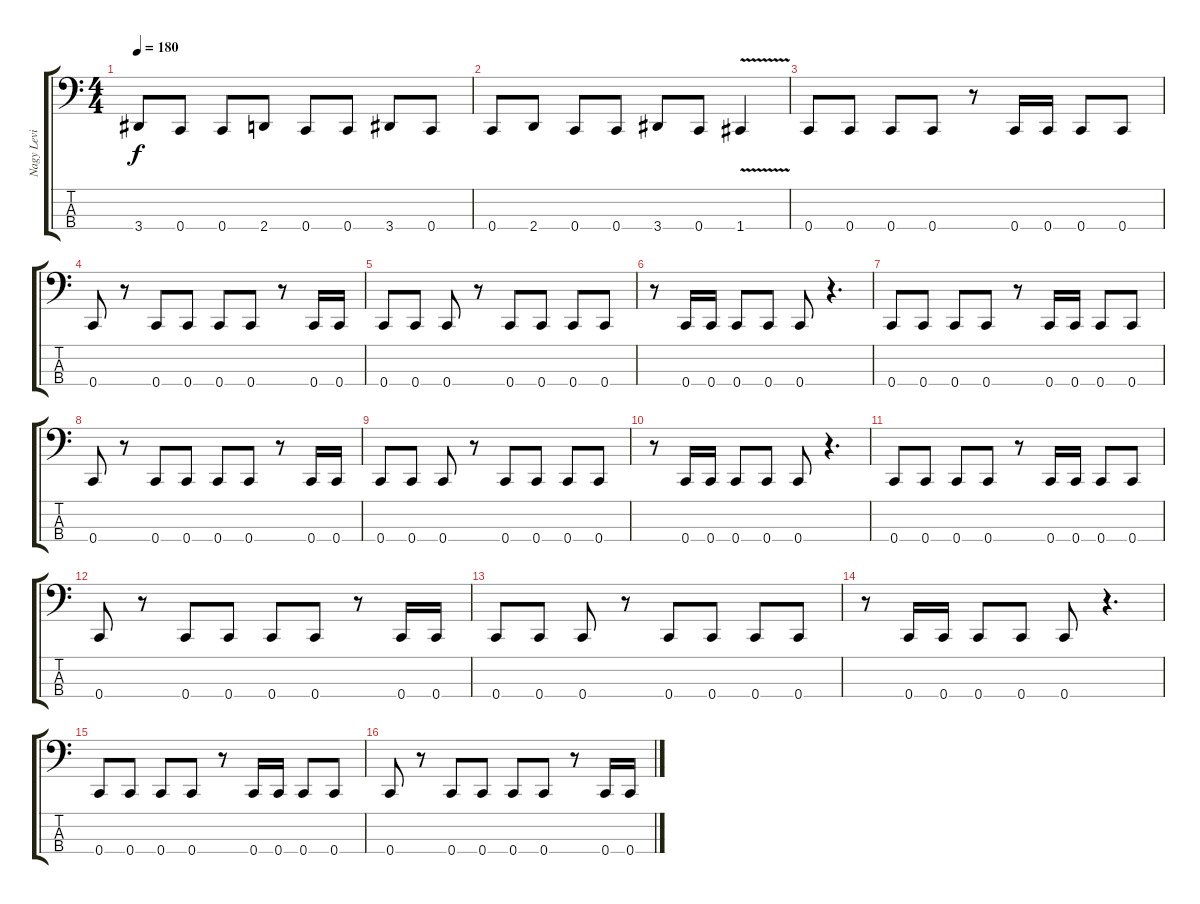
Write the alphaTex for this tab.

\track ("Nagy Levi" "Nagy Levi") {instrument electricbassfinger}
\staff {score tabs}
\tuning (F2 C2 G1 C1) {hide}
\ts (4 4)
\tempo 180
\clef f4
\ks c
3.4.8{dy f} 0.4.8 0.4.8 2.4.8 0.4.8 0.4.8 3.4.8 0.4.8 |
0.4.8 2.4.8 0.4.8 0.4.8 3.4.8 0.4.8 1.4{v}.4 |
0.4.8 0.4.8 0.4.8 0.4.8 r.8 0.4.16 0.4.16 0.4.8 0.4.8 |
0.4.8 r.8 0.4.8 0.4.8 0.4.8 0.4.8 r.8 0.4.16 0.4.16 |
0.4.8 0.4.8 0.4.8 r.8 0.4.8 0.4.8 0.4.8 0.4.8 |
r.8 0.4.16 0.4.16 0.4.8 0.4.8 0.4.8 r.4{d} |
0.4.8 0.4.8 0.4.8 0.4.8 r.8 0.4.16 0.4.16 0.4.8 0.4.8 |
0.4.8 r.8 0.4.8 0.4.8 0.4.8 0.4.8 r.8 0.4.16 0.4.16 |
0.4.8 0.4.8 0.4.8 r.8 0.4.8 0.4.8 0.4.8 0.4.8 |
r.8 0.4.16 0.4.16 0.4.8 0.4.8 0.4.8 r.4{d} |
0.4.8 0.4.8 0.4.8 0.4.8 r.8 0.4.16 0.4.16 0.4.8 0.4.8 |
0.4.8 r.8 0.4.8 0.4.8 0.4.8 0.4.8 r.8 0.4.16 0.4.16 |
0.4.8 0.4.8 0.4.8 r.8 0.4.8 0.4.8 0.4.8 0.4.8 |
r.8 0.4.16 0.4.16 0.4.8 0.4.8 0.4.8 r.4{d} |
0.4.8 0.4.8 0.4.8 0.4.8 r.8 0.4.16 0.4.16 0.4.8 0.4.8 |
0.4.8 r.8 0.4.8 0.4.8 0.4.8 0.4.8 r.8 0.4.16 0.4.16
